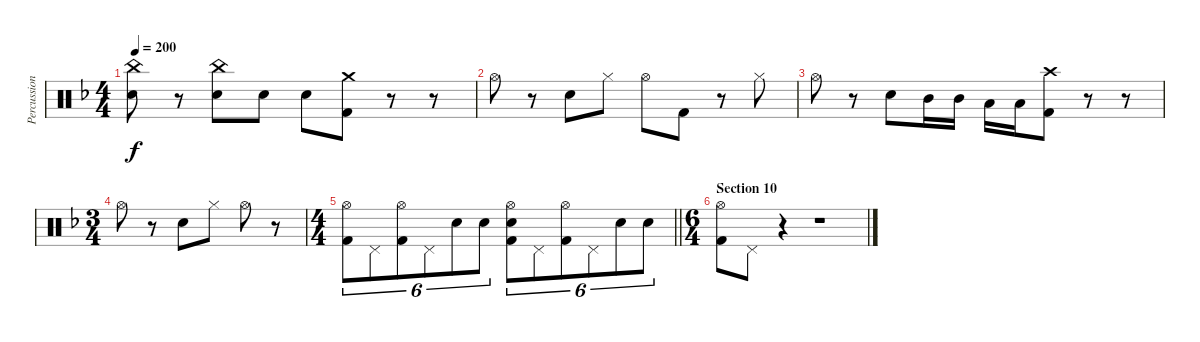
\track ("Percussion" "Percussion") {instrument percussion}
\staff {score}
\articulation defaults
\ts (4 4)
\tempo 200
\clef neutral
\ks f
("China (hit)" "Electric Snare (hit)").8{dy f} r.8 ("China (hit)" "Electric Snare (hit)").8 "Electric Snare (hit)".8 "Electric Snare (hit)".8 ("Crash medium (hit)" "Kick (hit) 2").8 r.8 r.8 |
"Hi-Hat (open)".8 r.8 "Electric Snare (hit)".8 "Hi-Hat (closed)".8 "Hi-Hat (open)".8 "Kick (hit) 2".8 r.8 "Hi-Hat (closed)".8 |
"Hi-Hat (open)".8 r.8 "Electric Snare (hit)".8 "Mid Tom (hit)".16 "Mid Tom (hit)".16 "Low Tom (hit)".16 "Low Tom (hit)".16 ("Crash high (hit)" "Kick (hit) 2").8 r.8 r.8 |
\ts (3 4)
"Hi-Hat (open)".8 r.8 "Electric Snare (hit)".8 "Hi-Hat (closed)".8 "Hi-Hat (open)".8 r.8 |
\ts (4 4)
\barLineRight lightlight
("Hi-Hat (open)" "Kick (hit) 2").8{tu (6 4)} "Pedal Hi-Hat (hit)".8{tu (6 4)} ("Hi-Hat (open)" "Kick (hit) 2").8{tu (6 4)} "Pedal Hi-Hat (hit)".8{tu (6 4)} "Electric Snare (hit)".8{tu (6 4)} "Electric Snare (hit)".8{tu (6 4)} ("Hi-Hat (open)" "Electric Snare (hit)" "Kick (hit) 2").8{tu (6 4)} "Pedal Hi-Hat (hit)".8{tu (6 4)} ("Hi-Hat (open)" "Kick (hit) 2").8{tu (6 4)} "Pedal Hi-Hat (hit)".8{tu (6 4)} "Electric Snare (hit)".8{tu (6 4)} "Electric Snare (hit)".8{tu (6 4)} |
\ts (6 4)
\section ("" "Section 10")
("Hi-Hat (open)" "Kick (hit) 2").8 "Pedal Hi-Hat (hit)".8 r.4 r.1
